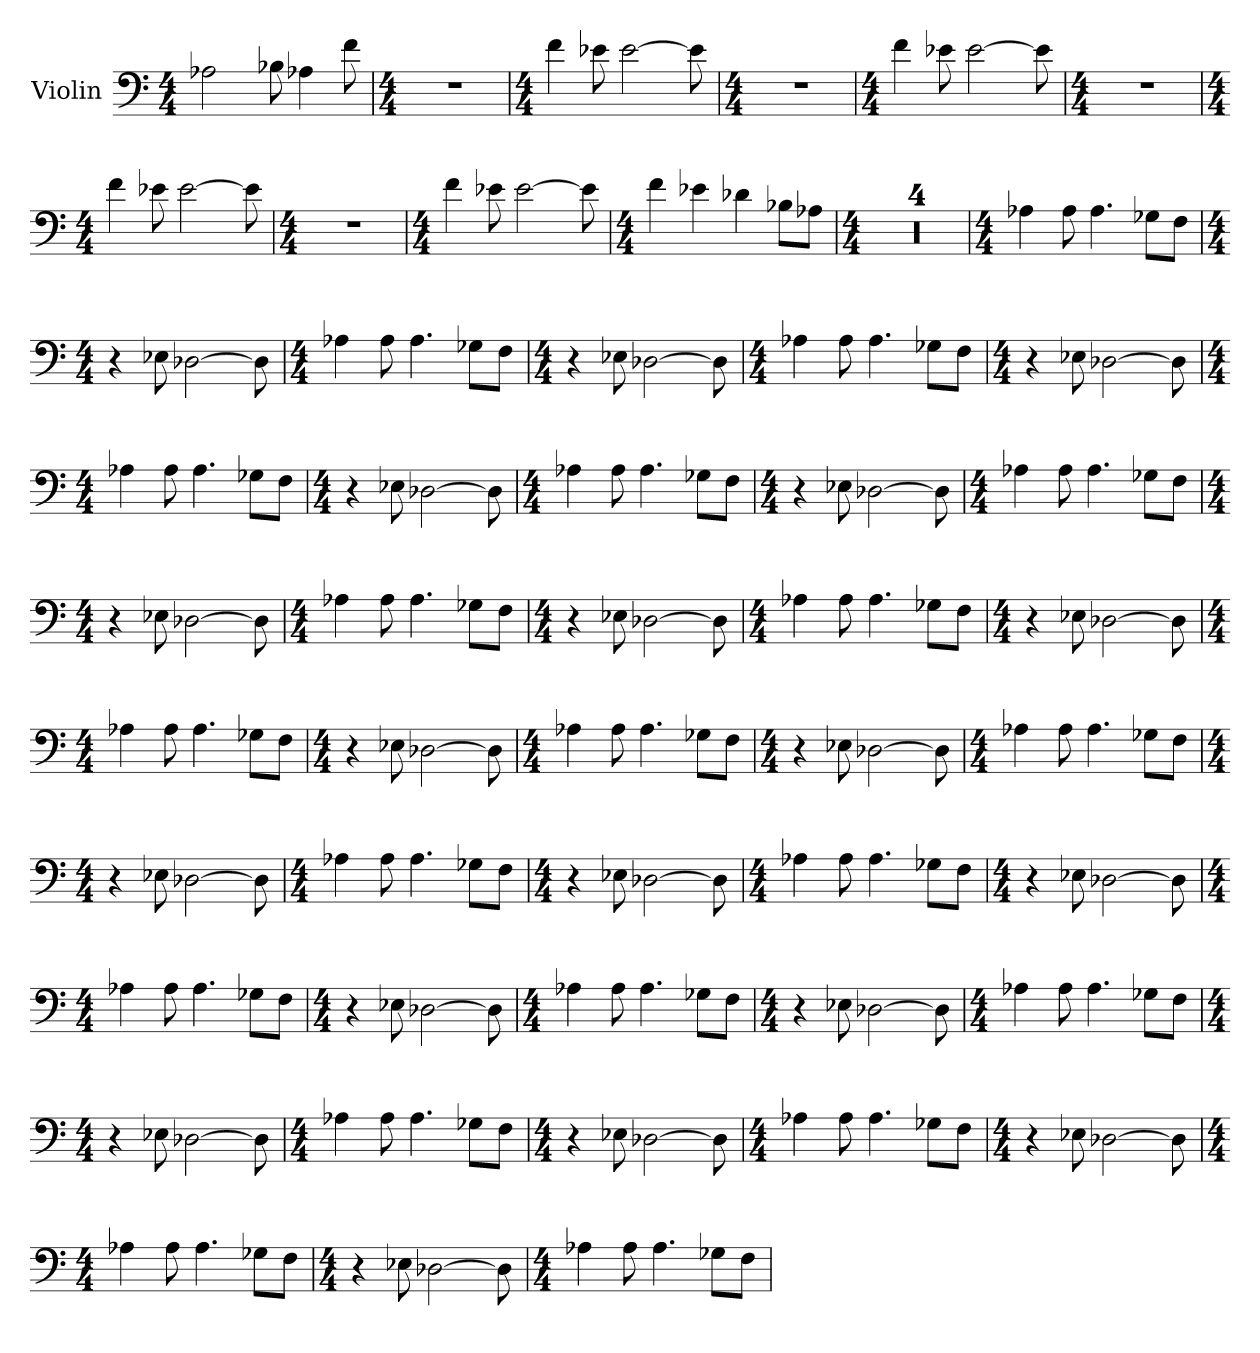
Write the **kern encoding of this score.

**kern
*part1
*staff1
*I"Violin
*I'Vln
*M4/4
=
2A-X
8B-X
4A-X
8f
=
*M4/4
1r
=
*M4/4
4f
8e-X
[2e-
8e-]
=
*M4/4
1r
=
*M4/4
4f
8e-X
[2e-
8e-]
=
*M4/4
1r
=
*M4/4
4f
8e-X
[2e-
8e-]
=
*M4/4
1r
=
*M4/4
4f
8e-X
[2e-
8e-]
=
*M4/4
4f
4e-X
4d-X
8B-XL
8A-XJ
=
*M4/4
1r
=
*M4/4
1r
=
*M4/4
1r
=
*M4/4
1r
=
*M4/4
4A-X
8A-
4.A-
8G-XL
8FJ
=
*M4/4
4r
8E-X
[2D-X
8D-]
=
*M4/4
4A-X
8A-
4.A-
8G-XL
8FJ
=
*M4/4
4r
8E-X
[2D-X
8D-]
=
*M4/4
4A-X
8A-
4.A-
8G-XL
8FJ
=
*M4/4
4r
8E-X
[2D-X
8D-]
=
*M4/4
4A-X
8A-
4.A-
8G-XL
8FJ
=
*M4/4
4r
8E-X
[2D-X
8D-]
=
*M4/4
4A-X
8A-
4.A-
8G-XL
8FJ
=
*M4/4
4r
8E-X
[2D-X
8D-]
=
*M4/4
4A-X
8A-
4.A-
8G-XL
8FJ
=
*M4/4
4r
8E-X
[2D-X
8D-]
=
*M4/4
4A-X
8A-
4.A-
8G-XL
8FJ
=
*M4/4
4r
8E-X
[2D-X
8D-]
=
*M4/4
4A-X
8A-
4.A-
8G-XL
8FJ
=
*M4/4
4r
8E-X
[2D-X
8D-]
=
*M4/4
4A-X
8A-
4.A-
8G-XL
8FJ
=
*M4/4
4r
8E-X
[2D-X
8D-]
=
*M4/4
4A-X
8A-
4.A-
8G-XL
8FJ
=
*M4/4
4r
8E-X
[2D-X
8D-]
=
*M4/4
4A-X
8A-
4.A-
8G-XL
8FJ
=
*M4/4
4r
8E-X
[2D-X
8D-]
=
*M4/4
4A-X
8A-
4.A-
8G-XL
8FJ
=
*M4/4
4r
8E-X
[2D-X
8D-]
=
*M4/4
4A-X
8A-
4.A-
8G-XL
8FJ
=
*M4/4
4r
8E-X
[2D-X
8D-]
=
*M4/4
4A-X
8A-
4.A-
8G-XL
8FJ
=
*M4/4
4r
8E-X
[2D-X
8D-]
=
*M4/4
4A-X
8A-
4.A-
8G-XL
8FJ
=
*M4/4
4r
8E-X
[2D-X
8D-]
=
*M4/4
4A-X
8A-
4.A-
8G-XL
8FJ
=
*M4/4
4r
8E-X
[2D-X
8D-]
=
*M4/4
4A-X
8A-
4.A-
8G-XL
8FJ
=
*M4/4
4r
8E-X
[2D-X
8D-]
=
*M4/4
4A-X
8A-
4.A-
8G-XL
8FJ
=
*M4/4
4r
8E-X
[2D-X
8D-]
=
*M4/4
4A-X
8A-
4.A-
8G-XL
8FJ
=
*M4/4
4r
8E-X
[2D-X
8D-]
=
*M4/4
4A-X
8A-
4.A-
8G-XL
8FJ
=
*-
